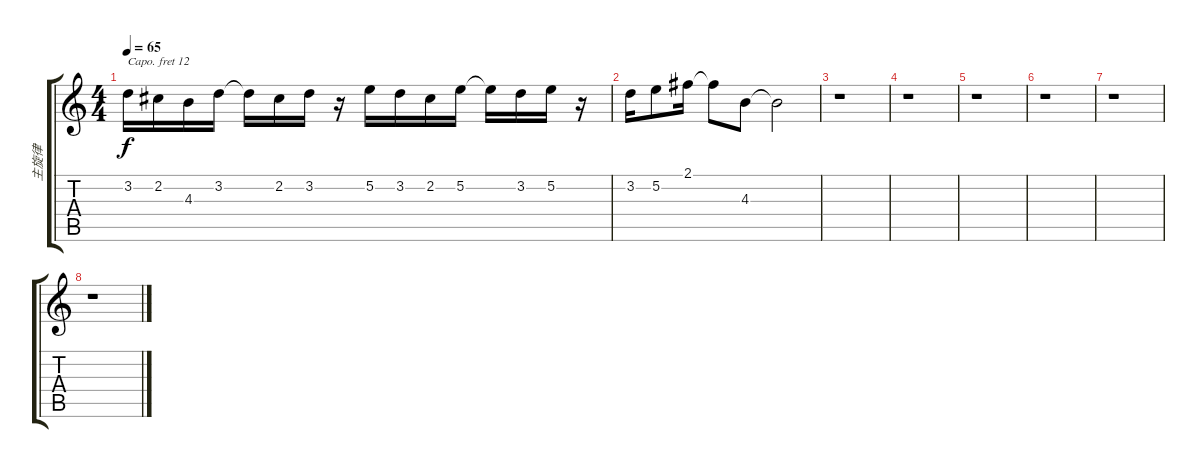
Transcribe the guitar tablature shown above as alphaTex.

\track ("主旋律" "主旋律") {instrument fx8scifi}
\staff {score tabs}
\capo 12
\tuning (E4 B3 G3 D3 A2 E2) {hide}
\ts (4 4)
\tempo 65
\clef g2
\ks c
3.2.16{dy f} 2.2.16 4.3.16 3.2.16 3.2{t}.16 2.2.16 3.2.16 r.16 5.2.16 3.2.16 2.2.16 5.2.16 5.2{t}.16 3.2.16 5.2.16 r.16 |
3.2.16 5.2.8 2.1.16 2.1{t}.8 4.3.8 4.3{t}.2 |
r.1 |
r.1 |
r.1 |
r.1 |
r.1 |
r.1
